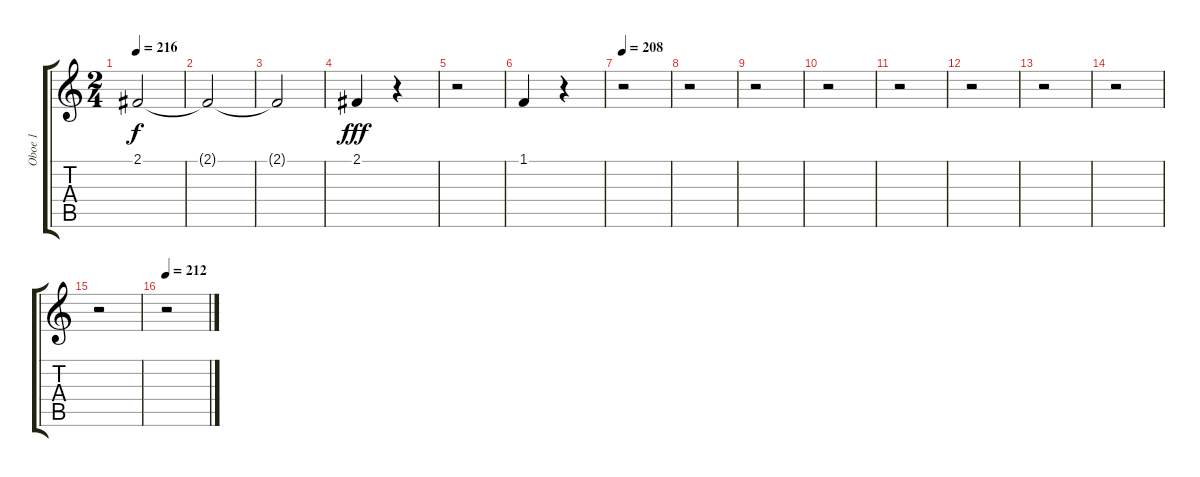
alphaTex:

\track ("Oboe 1" "Oboe 1") {instrument oboe}
\staff {score tabs}
\tuning (E4 B3 G3 D3 A2 E2) {hide}
\ts (2 4)
\tempo 216
\clef g2
\ks c
2.1{t}.2{dy f} |
2.1{t}.2 |
2.1{t}.2 |
2.1.4{dy fff} r.4 |
r.2 |
1.1.4 r.4 |
\tempo 208
r.2 |
r.2 |
r.2 |
r.2 |
r.2 |
r.2 |
r.2 |
r.2 |
r.2 |
\tempo 212
r.2
